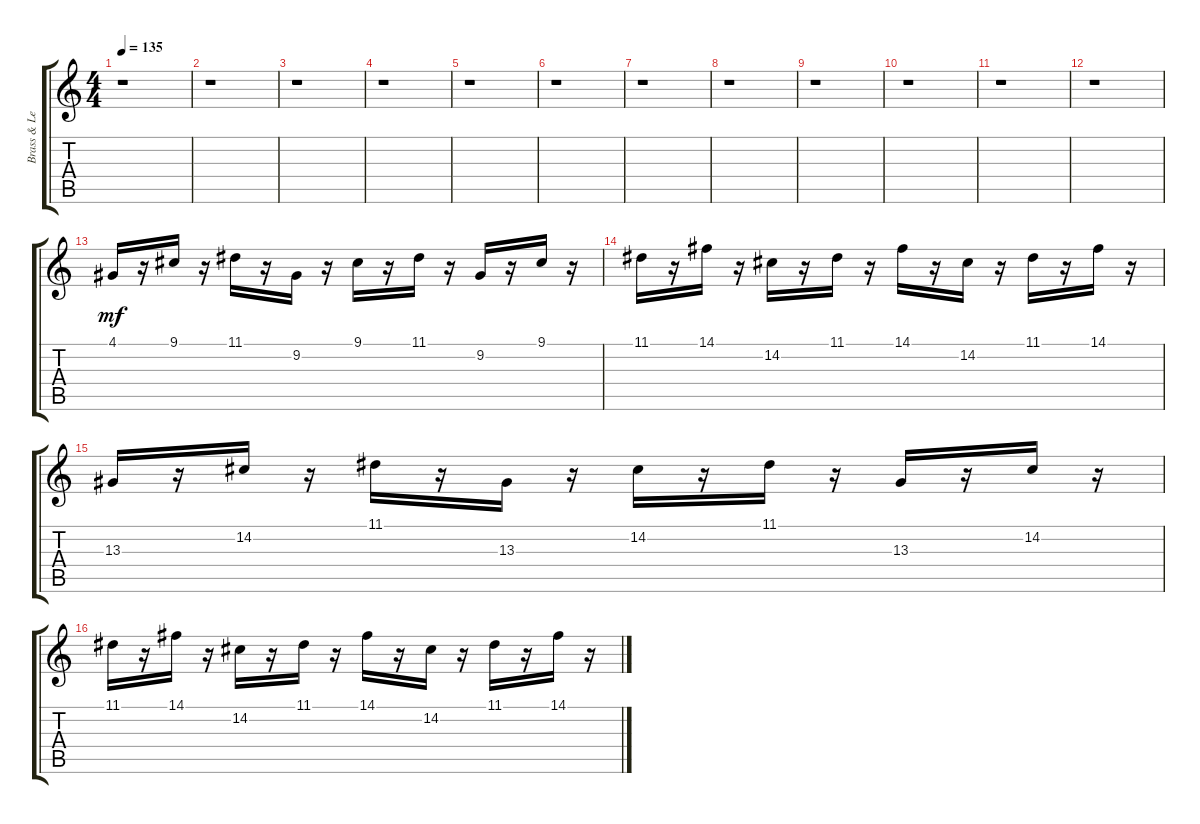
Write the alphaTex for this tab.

\track ("Brass & Lead" "Brass & Le") {instrument lead8bassandlead}
\staff {score tabs}
\tuning (E4 B3 G3 D3 A2 E2) {hide}
\ts (4 4)
\tempo 135
\clef g2
\ks c
r.1{dy mf} |
r.1 |
r.1 |
r.1 |
r.1 |
r.1 |
r.1 |
r.1 |
r.1 |
r.1 |
r.1 |
r.1 |
4.1.16 r.16 9.1.16 r.16 11.1.16 r.16 9.2.16 r.16 9.1.16 r.16 11.1.16 r.16 9.2.16 r.16 9.1.16 r.16 |
11.1.16 r.16 14.1.16 r.16 14.2.16 r.16 11.1.16 r.16 14.1.16 r.16 14.2.16 r.16 11.1.16 r.16 14.1.16 r.16 |
13.3.16 r.16 14.2.16 r.16 11.1.16 r.16 13.3.16 r.16 14.2.16 r.16 11.1.16 r.16 13.3.16 r.16 14.2.16 r.16 |
11.1.16 r.16 14.1.16 r.16 14.2.16 r.16 11.1.16 r.16 14.1.16 r.16 14.2.16 r.16 11.1.16 r.16 14.1.16 r.16
